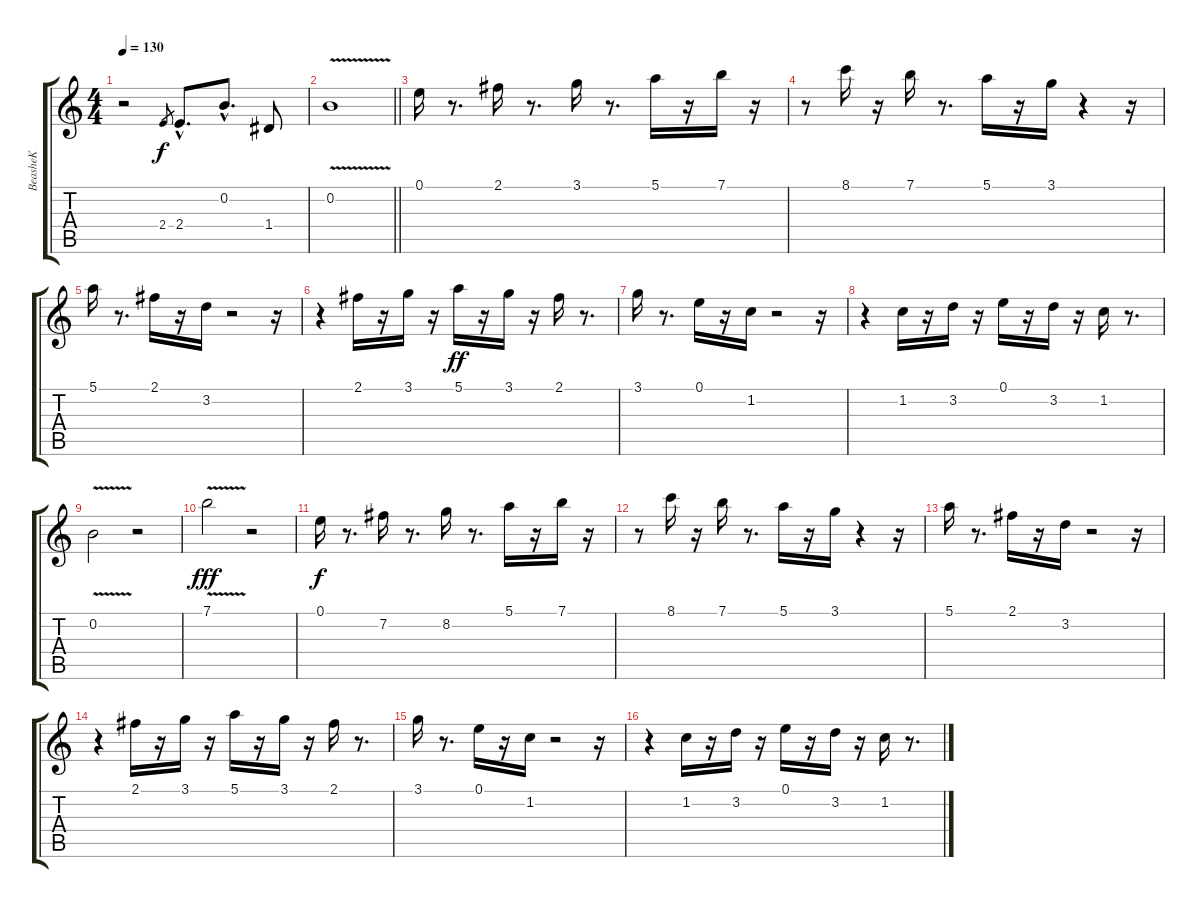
\track ("BeasheK" "BeasheK") {instrument acousticguitarsteel}
\staff {score tabs}
\tuning (E4 B3 G3 D3 A2 E2) {hide}
\ts (4 4)
\tempo 130
\clef g2
\ks c
r.2{dy ff} 2.4.8{gr dy f} 2.4{hac}.8{d} 0.2{hac}.8{d} 1.4.8 |
\barLineRight lightlight
0.2{v}.1 |
0.1.16 r.8{d} 2.1.16 r.8{d} 3.1.16 r.8{d} 5.1.16 r.16 7.1.16 r.16 |
r.8 8.1.16 r.16 7.1.16 r.8{d} 5.1.16 r.16 3.1.16 r.4 r.16 |
5.1.16 r.8{d} 2.1.16 r.16 3.2.16 r.2 r.16 |
r.4 2.1.16 r.16 3.1.16 r.16 5.1.16{dy ff} r.16 3.1.16 r.16 2.1.16 r.8{d} |
3.1.16 r.8{d} 0.1.16 r.16 1.2.16 r.2 r.16 |
r.4 1.2.16 r.16 3.2.16 r.16 0.1.16 r.16 3.2.16 r.16 1.2.16 r.8{d} |
0.2{v}.2 r.2 |
7.1{v}.2{dy fff} r.2 |
0.1.16{dy f} r.8{d} 7.2.16 r.8{d} 8.2.16 r.8{d} 5.1.16 r.16 7.1.16 r.16 |
r.8 8.1.16 r.16 7.1.16 r.8{d} 5.1.16 r.16 3.1.16 r.4 r.16 |
5.1.16 r.8{d} 2.1.16 r.16 3.2.16 r.2 r.16 |
r.4 2.1.16 r.16 3.1.16 r.16 5.1.16 r.16 3.1.16 r.16 2.1.16 r.8{d} |
3.1.16 r.8{d} 0.1.16 r.16 1.2.16 r.2 r.16 |
r.4 1.2.16 r.16 3.2.16 r.16 0.1.16 r.16 3.2.16 r.16 1.2.16 r.8{d}
